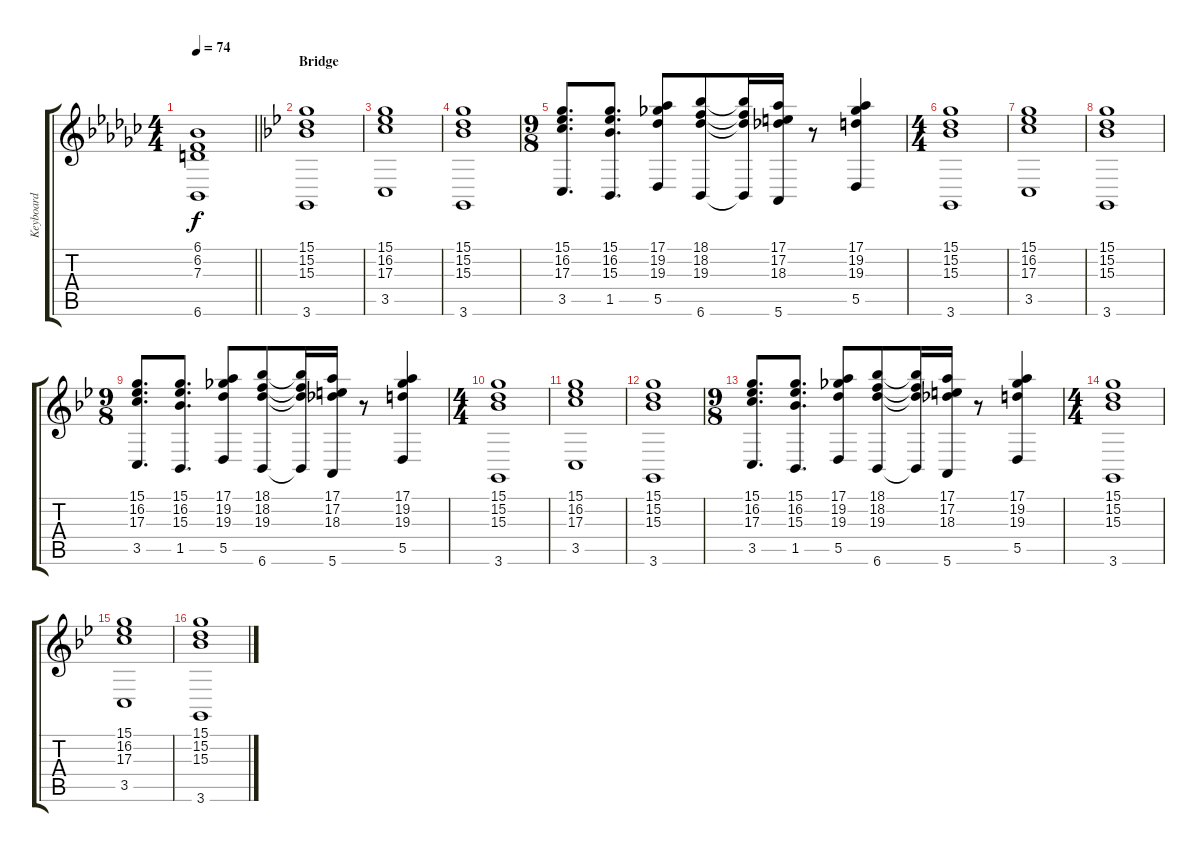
\track ("Keyboard" "Keyboard") {instrument stringensemble1}
\staff {score tabs}
\tuning (E4 B3 G3 D3 A2 E2) {hide}
\ts (4 4)
\tempo 74
\clef g2
\barLineRight lightlight
\ks ebminor
(6.1 6.2 7.3 6.6).1{dy f} |
\section ("" "Bridge")
\ks gminor
(15.1 15.2 15.3 3.6).1 |
(15.1 16.2 17.3 3.5).1 |
(15.1 15.2 15.3 3.6).1 |
\ts (9 8)
(15.1 16.2 17.3 3.5).8{d} (15.1 16.2 15.3 1.5).8{d} (17.1 19.2 19.3 5.5).8 (18.1 18.2 19.3 6.6).8 (18.1{t} 18.2{t} 19.3{t} 6.6{t}).16 (17.1 17.2 18.3 5.6).16 r.8 (17.1 19.2 19.3 5.5).4 |
\ts (4 4)
(15.1 15.2 15.3 3.6).1 |
(15.1 16.2 17.3 3.5).1 |
(15.1 15.2 15.3 3.6).1 |
\ts (9 8)
(15.1 16.2 17.3 3.5).8{d} (15.1 16.2 15.3 1.5).8{d} (17.1 19.2 19.3 5.5).8 (18.1 18.2 19.3 6.6).8 (18.1{t} 18.2{t} 19.3{t} 6.6{t}).16 (17.1 17.2 18.3 5.6).16 r.8 (17.1 19.2 19.3 5.5).4 |
\ts (4 4)
(15.1 15.2 15.3 3.6).1 |
(15.1 16.2 17.3 3.5).1 |
(15.1 15.2 15.3 3.6).1 |
\ts (9 8)
(15.1 16.2 17.3 3.5).8{d} (15.1 16.2 15.3 1.5).8{d} (17.1 19.2 19.3 5.5).8 (18.1 18.2 19.3 6.6).8 (18.1{t} 18.2{t} 19.3{t} 6.6{t}).16 (17.1 17.2 18.3 5.6).16 r.8 (17.1 19.2 19.3 5.5).4 |
\ts (4 4)
(15.1 15.2 15.3 3.6).1 |
(15.1 16.2 17.3 3.5).1 |
(15.1 15.2 15.3 3.6).1
